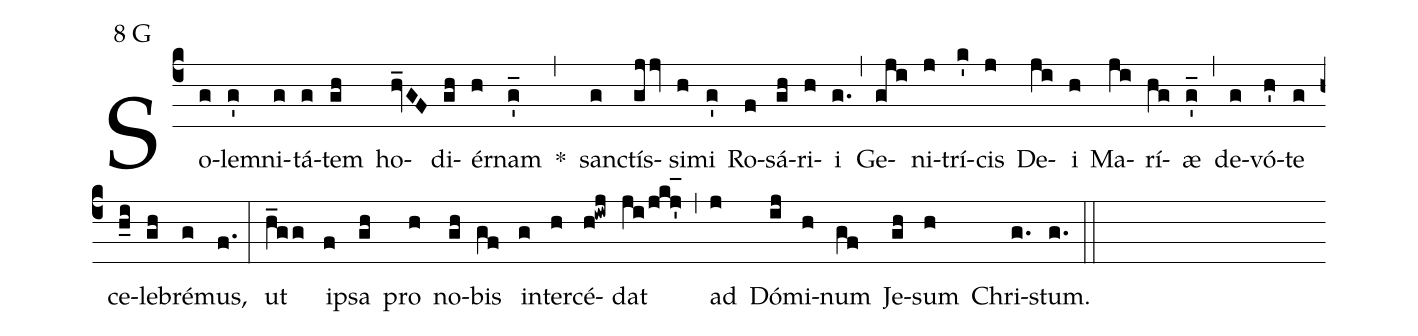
mode:8 G;
%%
(c4) So(g)le(g')mni(g)tá(g)tem(gh) ho(hv_GF)di(gh)ér(h)nam(g'_) *(,) san(g)ctís(gjjv)si(h)mi(g') Ro(f)sá(gh)ri(h)i(g.) (,) Ge(gji)ni(j)trí(k')cis(j) De(ji)i(h) Ma(ji)rí(hg)æ(g'_) (,) de(g)vó(h')te(g) ce(h_i)le(gh)bré(g)mus,(f.) (:) ut(h_gg) i(f)psa(gh) pro(h) no(gh)bis(gf) in(g)ter(h)cé(h!iwj)dat(ji/jkj'_1) (,) ad(j) Dó(ij)mi(h)num(gf) Je(gh)sum(h) Chri(g.)stum.(g.) (::)
